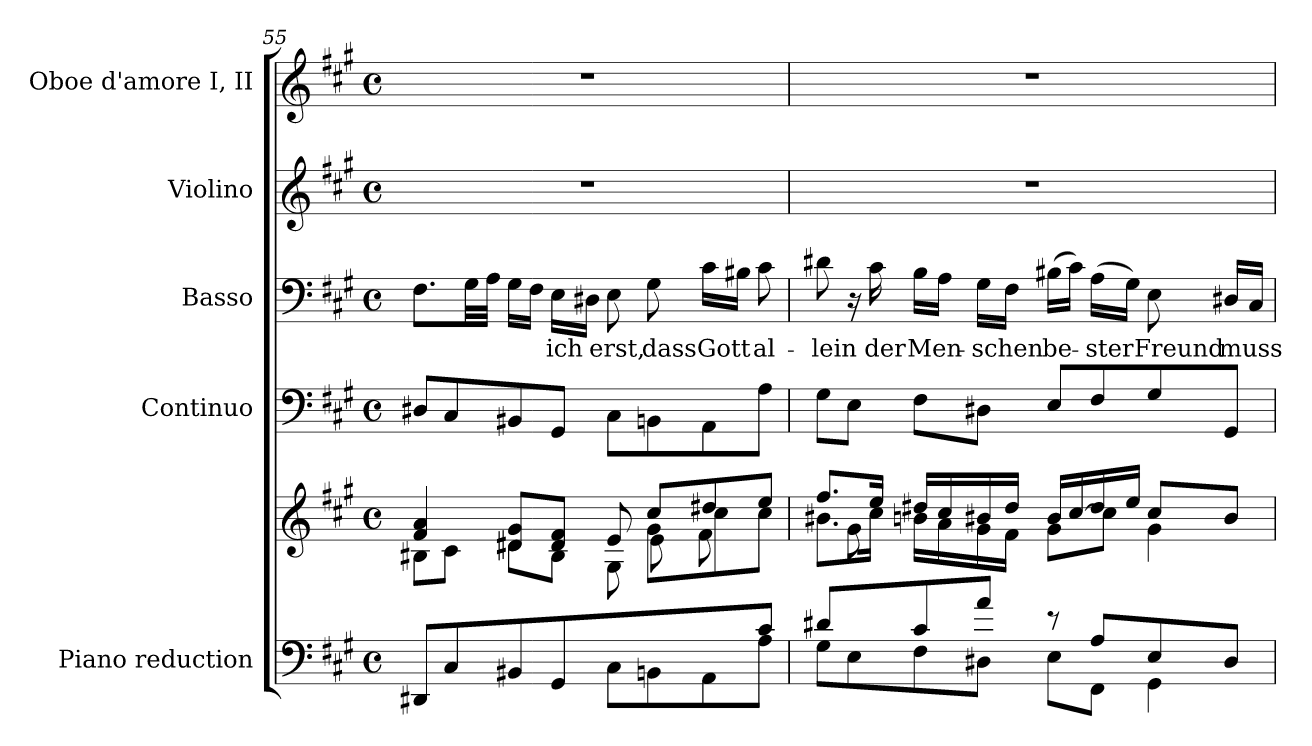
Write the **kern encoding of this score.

**kern	**kern	**kern	**kern	**text	**kern	**kern
*part5	*part5	*part4	*part3	*part3	*part2	*part1
*staff6	*staff5	*staff4	*staff3	*staff3	*staff2	*staff1
*I"Piano reduction	*	*I"Continuo	*I"Basso	*	*I"Violino	*I"Oboe d'amore I, II
*I'Pno	*	*	*	*	*I'Vln	*I'Ob
!!LO:PB:g=z
*clefF4	*clefG2	*clefF4	*clefF4	*	*clefG2	*clefG2
*k[f#c#g#]	*k[f#c#g#]	*k[f#c#g#]	*k[f#c#g#]	*	*k[f#c#g#]	*k[f#c#g#]
*M4/4	*M4/4	*M4/4	*M4/4	*	*M4/4	*M4/4
*met(c)	*met(c)	*met(c)	*met(c)	*	*met(c)	*met(c)
=55	=55	=55	=55	=55	=55	=55
*^	*^	*	*	*	*	*
*	*	*	*^	*	*	*	*	*
8DD#X/L	2ryy	4f#/ 4a/	8B#X\L	8ryy	8D#X/L	8.F#\L	.	1r	1r
*	*	*	*v	*v	*	*	*	*	*
8C#/	.	.	8c#\J	8C#/	.	.	.	.
.	.	.	.	.	32G#\LL	.	.	.
.	.	.	.	.	32A\JJJ	.	.	.
8BB#X/	.	8d#X/ 8g#/L	8d#\L	8BB#X/	16G#\LL	.	.	.
.	.	.	.	.	16F#\JJ	.	.	.
!	!	!	!	!	!	!LO:LY:b	!	!
8GG#/J	.	8d#/ 8f#/J	8B#\J	8GG#/J	16E\LL	ich	.	.
.	.	.	.	.	16D#X\JJ	.	.	.
!	!	!	!	!	!	!LO:LY:b	!	!
8ryy	8C#\L	8e/	8G#\	8C#\L	8E\	erst,	.	.
*	*	*	*^	*	*	*	*	*
!	!	!	!	!	!	!	!LO:LY:b	!	!
4ryy	8BBn\	8cc#/L	8g#\L	8e\L	8BBn\	8G#\	dass	.	.
!	!	!	!	!	!	!	!LO:LY:b	!	!
.	8AA\	8dd#X/	8cc#\	8f#\	8AA\	16c#\LL	Gott	.	.
.	.	.	.	.	.	16B#X\JJ	.	.	.
!	!	!	!	!	!	!	!LO:LY:b	!	!
8c#/J	8A\J	8ee/J	8cc#\J	8ryy	8A\J	8c#\	al-	.	.
=56	=56	=56	=56	=56	=56	=56	=56	=56	=56
!	!	!	!	!	!	!	!LO:LY:b	!	!
8d#X/L	8G#\L	8.ff#/L	8.b#X\L	8ryy	8G#\L	8d#X\	-lein	1r	1r
8ryy	8E\	.	.	8g#\	8E\J	16r	.	.	.
!	!	!	!	!	!	!	!LO:LY:b	!	!
.	.	16ee/Jk	16cc#\Jk	.	.	16c#\	der	.	.
!	!	!	!	!	!	!	!LO:LY:b	!	!
8c#/	8F#\	16dd#X/LL	16bn\LL	2.ryy	8F#\L	16B\LL	Men-	.	.
.	.	16cc#/	16a\	.	.	16A\JJ	.	.	.
!	!	!	!	!	!	!	!LO:LY:b	!	!
8a/J	8D#X\J	16b#X/	16g#\	.	8D#X\J	16G#\LL	-schen	.	.
.	.	16dd#/JJ	16f#\JJ	.	.	16F#\JJ	.	.	.
!	!	!	!	!	!	!	!LO:LY:b	!	!
8r	8E\L	16b#/LL	8g#\L	.	8E/L	(16B#X\LL	be-	.	.
.	.	[<16cc#/	.	.	.	16c#\JJ)	.	.	.
!	!	!	!	!	!	!	!LO:LY:b	!	!
8A/L	8FF#\J	16dd#/	8cc#\J]	.	8F#/	(16A\LL	-ster	.	.
.	.	16ee/JJ	.	.	.	16G#\JJ)	.	.	.
!	!	!	!	!	!	!	!LO:LY:b	!	!
8E/	4GG#\	8cc#/L	4g#\	.	8G#/	8E\	Freund	.	.
!	!	!	!	!	!	!	!LO:LY:b	!	!
8D#/J	.	8b#/J	.	.	8GG#/J	16D#X/LL	muss	.	.
.	.	.	.	.	.	16C#/JJ	.	.	.
*v	*v	*	*	*	*	*	*	*	*
*	*v	*v	*v	*	*	*	*	*
=	=	=	=	=	=	=
*-	*-	*-	*-	*-	*-	*-
